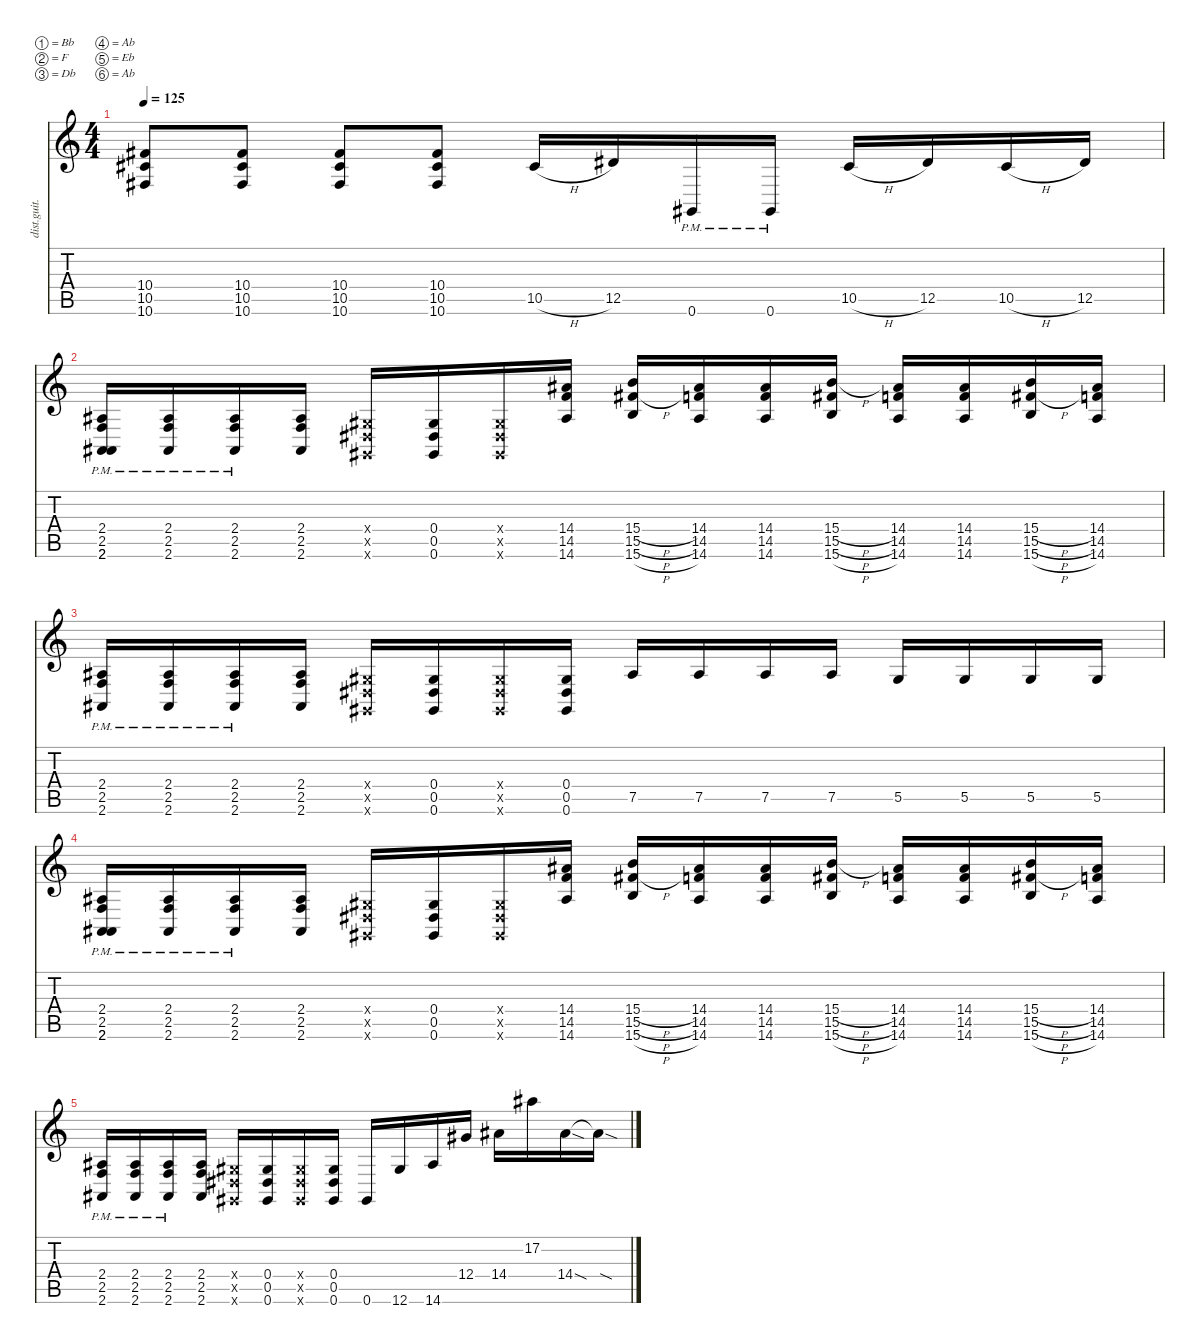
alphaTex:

\defaultSystemsLayout 4
\hideDynamics
\bracketExtendMode nobrackets
\otherSystemsTrackNameOrientation horizontal
\track ("Distortion Guitar" "dist.guit.") {instrument distortionguitar}
\staff {score tabs}
\tuning (Bb3 F3 Db3 Ab2 Eb2 Ab1)
\ts (4 4)
\tempo 125
\clef g2
\ks c
(10.4{acc #} 10.5{acc #} 10.6{acc #}).8{dy mf beam Up} (10.6{acc #} 10.5{acc #} 10.4{acc #}).8{beam Up} (10.6{acc #} 10.4{acc #} 10.5{acc #}).8{beam Up} (10.6{acc #} 10.5{acc #} 10.4{acc #}).8{beam Up} 10.5{h acc #}.16{beam Up} 12.5{acc #}.16{beam Up} 0.6{pm acc #}.16{beam Up} 0.6{pm acc #}.16{beam Up} 10.5{h acc #}.16{beam Up} 12.5{acc #}.16{beam Up} 10.5{h acc #}.16{beam Up} 12.5{acc #}.16{beam Up} |
(2.6{pm acc #} 2.6{pm acc #} 2.5{pm} 2.4{pm acc #}).16{beam Up} (2.6{pm acc #} 2.4{pm acc #} 2.5{pm}).16{beam Up} (2.6{pm acc #} 2.5{pm} 2.4{pm acc #}).16{beam Up} (2.6{acc #} 2.4{acc #} 2.5).16{beam Up} (0.6{x acc #} 0.5{x acc #} 0.4{x acc #}).16{beam Up} (0.6{acc #} 0.5{acc #} 0.4{acc #}).16{beam Up} (0.6{x acc #} 0.5{x acc #} 0.4{x acc #}).16{beam Up} (14.6{acc #} 14.5 14.4{acc #}).16{beam Up} (15.6{h} 15.4{h} 15.5{h acc #}).16{beam Up} (14.6{acc #} 14.5 14.4{acc #}).16{beam Up} (14.6{acc #} 14.4{acc #} 14.5).16{beam Up} (15.6{h} 15.5{h acc #} 15.4{h}).16{beam Up} (14.6{acc #} 14.4{acc #} 14.5).16{beam Up} (14.6{acc #} 14.5 14.4{acc #}).16{beam Up} (15.6{h} 15.4{h} 15.5{h acc #}).16{beam Up} (14.6{acc #} 14.5 14.4{acc #}).16{beam Up} |
(2.6{pm acc #} 2.5{pm} 2.4{pm acc #}).16{beam Up} (2.6{pm acc #} 2.4{pm acc #} 2.5{pm}).16{beam Up} (2.6{pm acc #} 2.5{pm} 2.4{pm acc #}).16{beam Up} (2.6{acc #} 2.5 2.4{acc #}).16{beam Up} (0.4{x acc #} 0.5{x acc #} 0.6{x acc #}).16{beam Up} (0.6{acc #} 0.5{acc #} 0.4{acc #}).16{beam Up} (0.4{x acc #} 0.5{x acc #} 0.6{x acc #}).16{beam Up} (0.6{acc #} 0.5{acc #} 0.4{acc #}).16{beam Up} 7.5{acc #}.16{beam Up} 7.5{acc #}.16{beam Up} 7.5{acc #}.16{beam Up} 7.5{acc #}.16{beam Up} 5.5{acc #}.16{beam Up} 5.5{acc #}.16{beam Up} 5.5{acc #}.16{beam Up} 5.5{acc #}.16{beam Up} |
(2.6{pm acc #} 2.6{pm acc #} 2.5{pm} 2.4{pm acc #}).16{beam Up} (2.6{pm acc #} 2.4{pm acc #} 2.5{pm}).16{beam Up} (2.6{pm acc #} 2.5{pm} 2.4{pm acc #}).16{beam Up} (2.6{acc #} 2.4{acc #} 2.5).16{beam Up} (0.6{x acc #} 0.5{x acc #} 0.4{x acc #}).16{beam Up} (0.6{acc #} 0.5{acc #} 0.4{acc #}).16{beam Up} (0.6{x acc #} 0.5{x acc #} 0.4{x acc #}).16{beam Up} (14.6{acc #} 14.5 14.4{acc #}).16{beam Up} (15.6{h} 15.4{h} 15.5{h acc #}).16{beam Up} (14.6{acc #} 14.5 14.4{acc #}).16{beam Up} (14.6{acc #} 14.4{acc #} 14.5).16{beam Up} (15.6{h} 15.5{h acc #} 15.4{h}).16{beam Up} (14.6{acc #} 14.4{acc #} 14.5).16{beam Up} (14.6{acc #} 14.5 14.4{acc #}).16{beam Up} (15.6{h} 15.4{h} 15.5{h acc #}).16{beam Up} (14.6{acc #} 14.5 14.4{acc #}).16{beam Up} |
(2.6{pm acc #} 2.5{pm} 2.4{pm acc #}).16{beam Up} (2.6{pm acc #} 2.4{pm acc #} 2.5{pm}).16{beam Up} (2.6{pm acc #} 2.5{pm} 2.4{pm acc #}).16{beam Up} (2.6{acc #} 2.5 2.4{acc #}).16{beam Up} (0.4{x acc #} 0.5{x acc #} 0.6{x acc #}).16{beam Up} (0.6{acc #} 0.5{acc #} 0.4{acc #}).16{beam Up} (0.4{x acc #} 0.5{x acc #} 0.6{x acc #}).16{beam Up} (0.6{acc #} 0.5{acc #} 0.4{acc #}).16{beam Up} 0.6{acc #}.16{beam Up} 12.6{acc #}.16{beam Up} 14.6{acc #}.16{beam Up} 12.4{acc #}.16{beam Up} 14.4{acc #}.16{beam Down} 17.2{acc #}.16{beam Down} 14.4{sod acc #}.16{beam Down} 14.4{sod t acc #}.16{beam Down}
